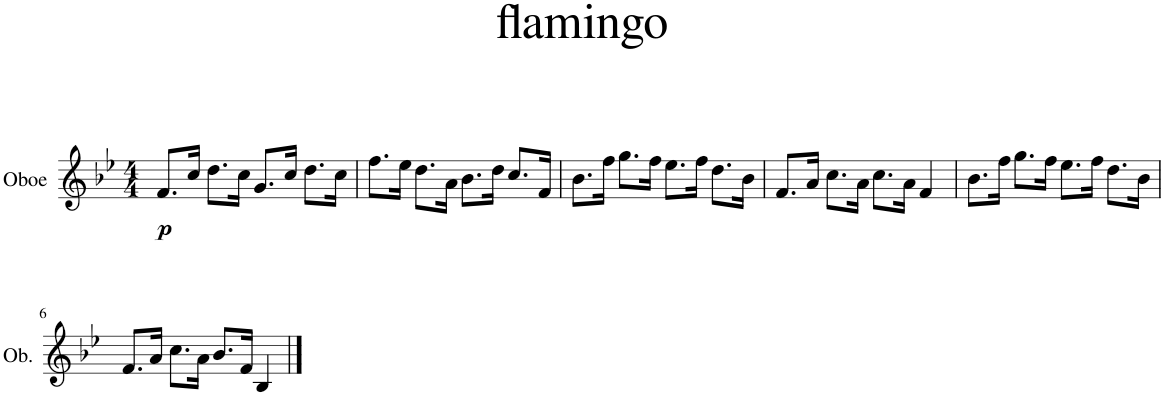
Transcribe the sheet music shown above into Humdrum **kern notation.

**kern	**dynam
*part1	*part1
*staff1	*staff1
*I"Oboe	*
*I'Ob.	*
*clefG2	*
*k[b-e-]	*
*M4/4	*
=1	=1
!	!LO:DY:b
8.f/L	p
16cc/Jk	.
8.dd\L	.
16cc\Jk	.
8.g/L	.
16cc/Jk	.
8.dd\L	.
16cc\Jk	.
=2	=2
8.ff\L	.
16ee-\Jk	.
8.dd\L	.
16a\Jk	.
8.b-\L	.
16dd\Jk	.
8.cc/L	.
16f/Jk	.
=3	=3
8.b-\L	.
16ff\Jk	.
8.gg\L	.
16ff\Jk	.
8.ee-\L	.
16ff\Jk	.
8.dd\L	.
16b-\Jk	.
=4	=4
8.f/L	.
16a/Jk	.
8.cc\L	.
16a\Jk	.
8.cc\L	.
16a\Jk	.
4f/	.
=5	=5
8.b-\L	.
16ff\Jk	.
8.gg\L	.
16ff\Jk	.
8.ee-\L	.
16ff\Jk	.
8.dd\L	.
16b-\Jk	.
!!LO:LB:g=z
=6	=6
8.f/L	.
16a/Jk	.
8.cc\L	.
16a\Jk	.
8.b-/L	.
16f/Jk	.
4B-/	.
==	==
*-	*-
